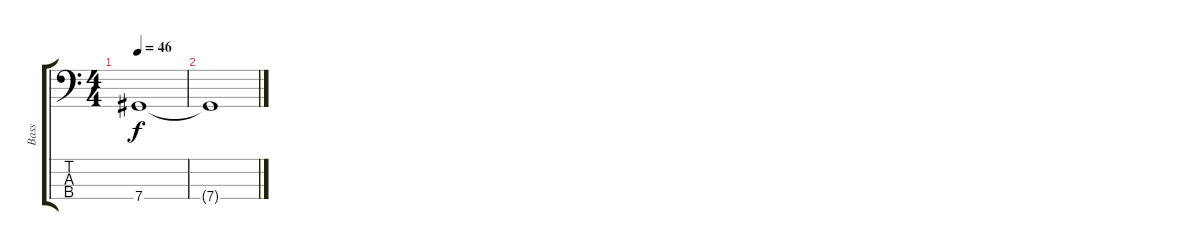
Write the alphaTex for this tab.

\track ("Bass" "Bass") {instrument electricbassfinger}
\staff {score tabs}
\tuning (Gb2 Db2 Ab1 Db1) {hide}
\ts (4 4)
\tempo 46
\clef f4
\ks c
7.4{t}.1{dy f} |
7.4{t}.1
